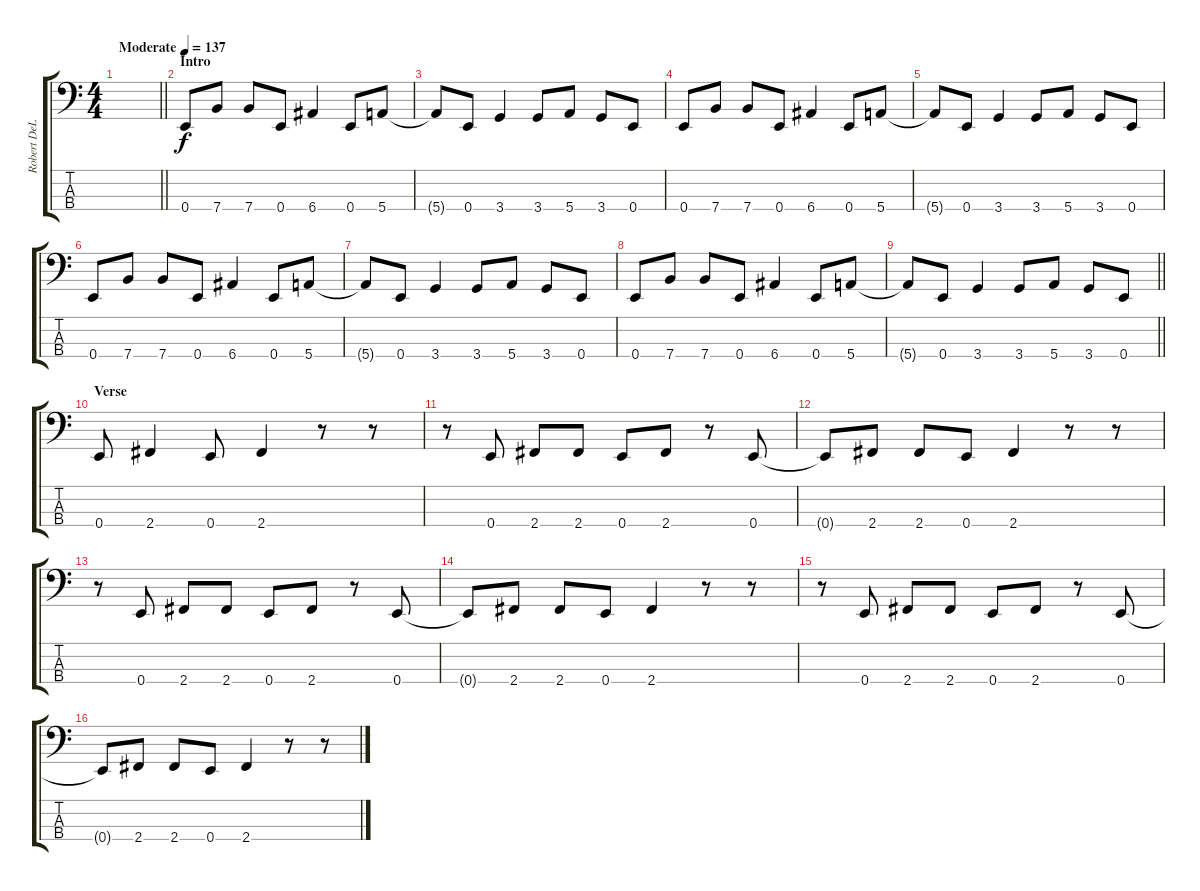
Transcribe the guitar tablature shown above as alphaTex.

\track ("Robert DeLeo" "Robert DeL") {instrument electricbassfinger}
\staff {score tabs}
\tuning (G2 D2 A1 E1) {hide}
\ts (4 4)
\tempo (137 "Moderate")
\clef f4
\barLineRight lightlight
\ks c
|
\section ("" "Intro")
0.4.8 7.4.8 7.4.8 0.4.8 6.4.4 0.4.8 5.4.8 |
5.4{t}.8 0.4.8 3.4.4 3.4.8 5.4.8 3.4.8 0.4.8 |
0.4.8 7.4.8 7.4.8 0.4.8 6.4.4 0.4.8 5.4.8 |
5.4{t}.8 0.4.8 3.4.4 3.4.8 5.4.8 3.4.8 0.4.8 |
0.4.8 7.4.8 7.4.8 0.4.8 6.4.4 0.4.8 5.4.8 |
5.4{t}.8 0.4.8 3.4.4 3.4.8 5.4.8 3.4.8 0.4.8 |
0.4.8 7.4.8 7.4.8 0.4.8 6.4.4 0.4.8 5.4.8 |
\barLineRight lightlight
5.4{t}.8 0.4.8 3.4.4 3.4.8 5.4.8 3.4.8 0.4.8 |
\section ("" "Verse")
0.4.8 2.4.4 0.4.8 2.4.4 r.8 r.8 |
r.8 0.4.8 2.4.8 2.4.8 0.4.8 2.4.8 r.8 0.4.8 |
0.4{t}.8 2.4.8 2.4.8 0.4.8 2.4.4 r.8 r.8 |
r.8 0.4.8 2.4.8 2.4.8 0.4.8 2.4.8 r.8 0.4.8 |
0.4{t}.8 2.4.8 2.4.8 0.4.8 2.4.4 r.8 r.8 |
r.8 0.4.8 2.4.8 2.4.8 0.4.8 2.4.8 r.8 0.4.8 |
0.4{t}.8 2.4.8 2.4.8 0.4.8 2.4.4 r.8 r.8
